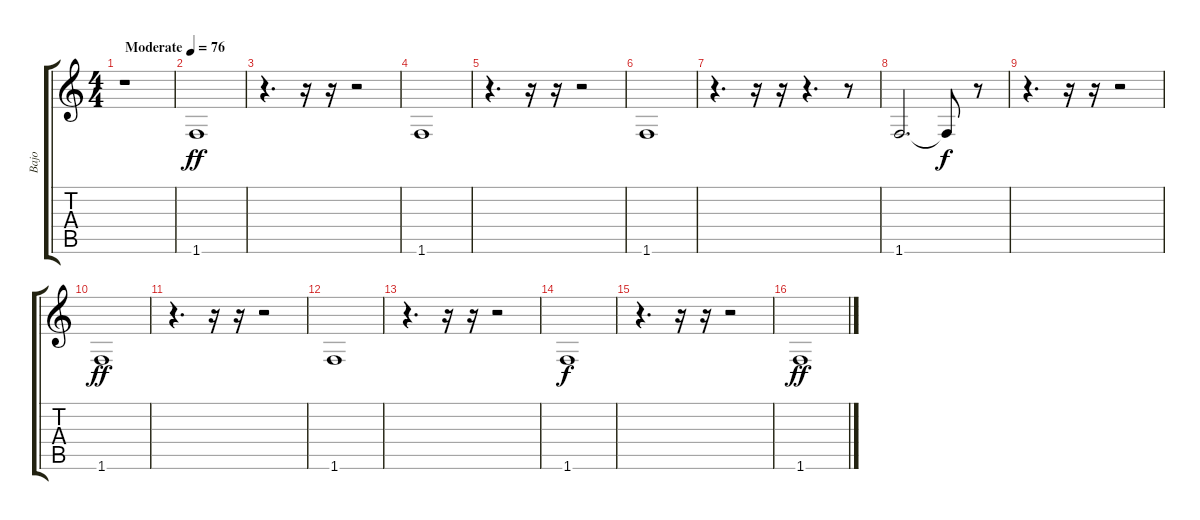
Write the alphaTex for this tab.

\track ("Bajo" "Bajo") {instrument fretlessbass}
\staff {score tabs}
\tuning (E4 B3 G3 D3 A2 E2) {hide}
\ts (4 4)
\tempo (76 "Moderate")
\clef g2
\ks c
r.1{dy ff instrument fretlessbass} |
1.6.1 |
r.4{d} r.16 r.16 r.2 |
1.6.1 |
r.4{d} r.16 r.16 r.2 |
1.6.1 |
r.4{d} r.16 r.16 r.4{d} r.8 |
1.6.2{d} 1.6{t}.8{dy f} r.8 |
r.4{d} r.16 r.16 r.2 |
1.6.1{dy ff} |
r.4{d} r.16 r.16 r.2 |
1.6.1 |
r.4{d} r.16 r.16 r.2 |
1.6.1{dy f} |
r.4{d} r.16 r.16 r.2 |
1.6.1{dy ff}
